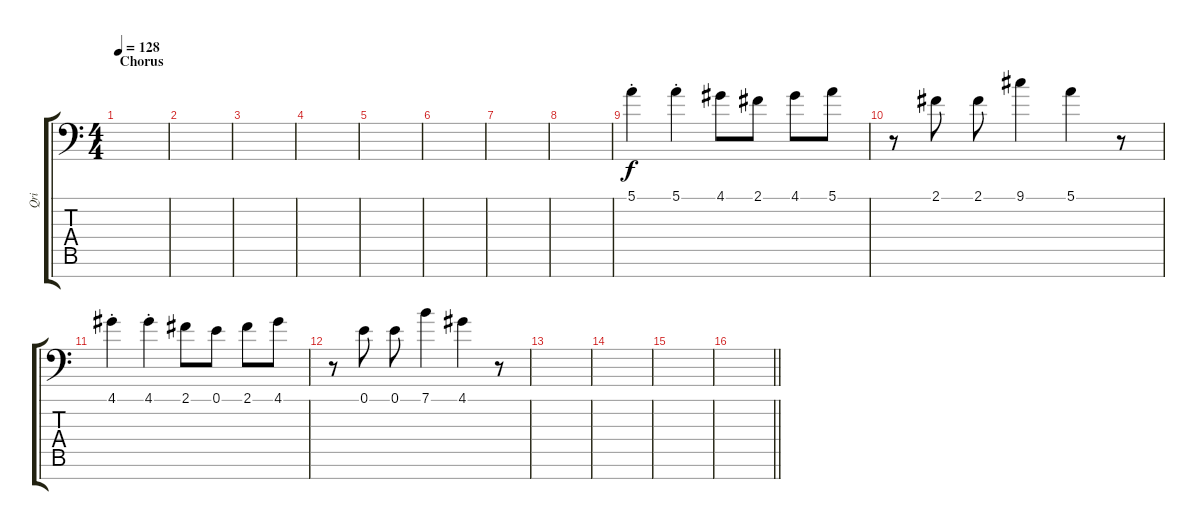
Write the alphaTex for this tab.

\track ("Qri" "Qri") {instrument trumpet}
\staff {score tabs}
\tuning (E4 B3 G3 D3 A2 E2 C-1) {hide}
\ts (4 4)
\section ("" "Chorus")
\tempo 128
\clef f4
\ks c
|
|
|
|
|
|
|
|
5.1{st}.4 5.1{st}.4 4.1.8 2.1.8 4.1.8 5.1.8 |
r.8 2.1.8 2.1.8 9.1.4 5.1.4 r.8 |
4.1{st}.4 4.1{st}.4 2.1.8 0.1.8 2.1.8 4.1.8 |
r.8 0.1.8 0.1.8 7.1.4 4.1.4 r.8 |
|
|
|
\barLineRight lightlight
